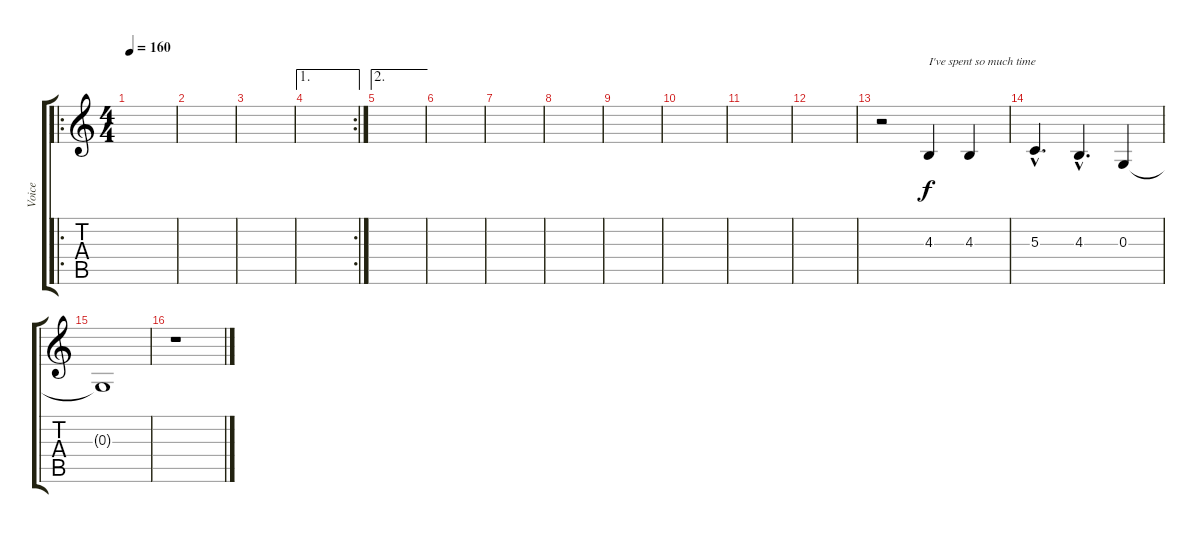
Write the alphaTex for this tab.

\track ("Voice" "Voice") {instrument choiraahs}
\staff {score tabs}
\tuning (E4 B3 G3 D3 A2 E2) {hide}
\ro
\ts (4 4)
\tempo 160
\tempo 152
\tempo 160
\clef g2
\ks c
|
|
|
\ae 1
\rc 2
|
\ae 2
|
|
|
|
|
|
|
|
r.2 4.3.4{txt "I've spent so much time"} 4.3.4 |
5.3{hac}.4{d} 4.3{hac}.4{d} 0.3.4 |
0.3{t}.1 |
r.1
